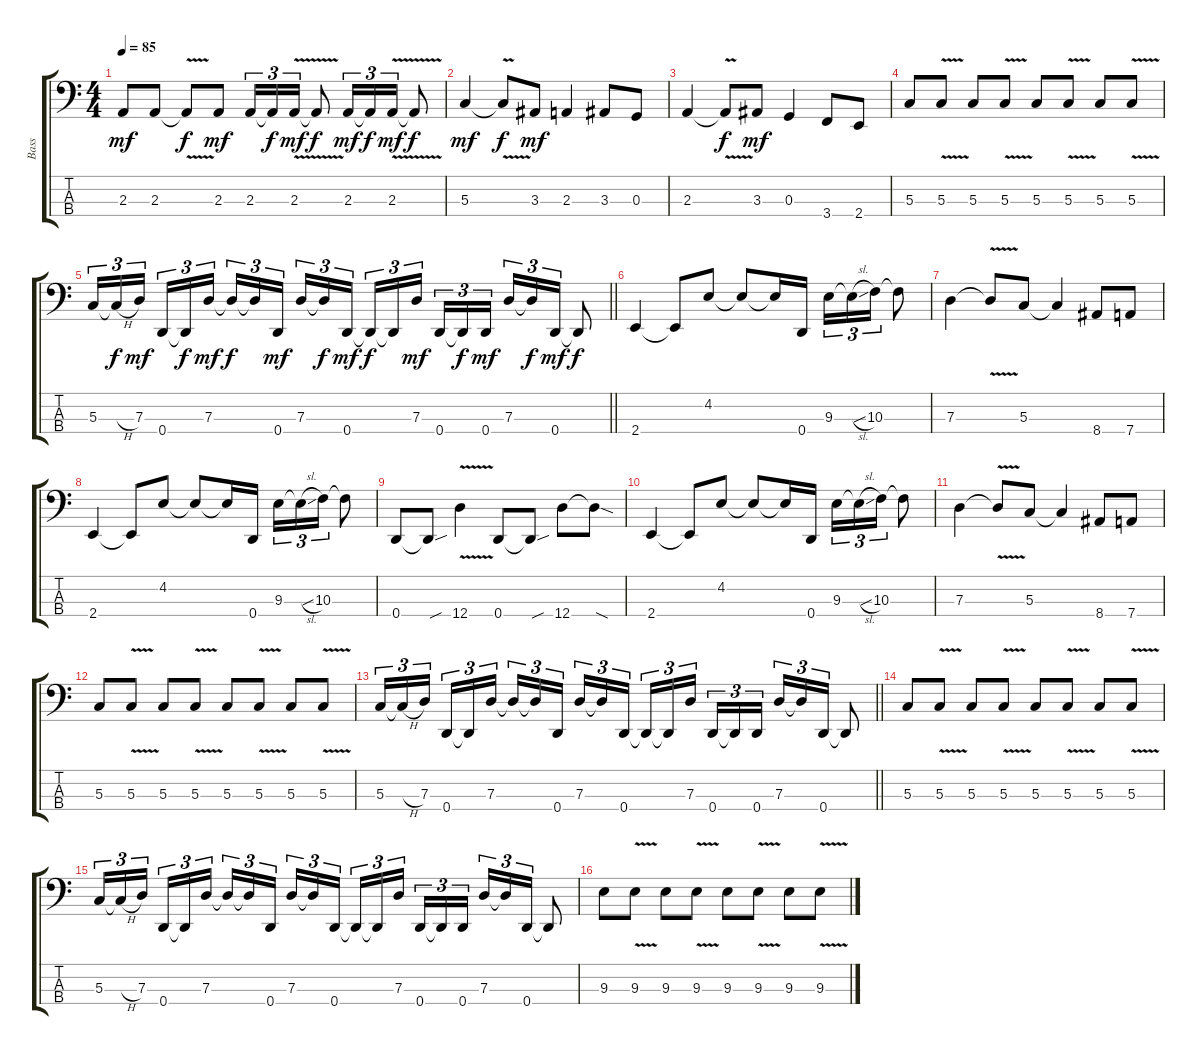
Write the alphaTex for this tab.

\track ("Bass" "Bass") {instrument electricbassfinger}
\staff {score tabs}
\tuning (F2 C2 G1 D1) {hide}
\ts (4 4)
\tempo 85
\clef f4
\ks c
2.3.8{dy mf} 2.3.8 2.3{v t}.8{dy f} 2.3.8{dy mf} 2.3.16{tu (3 2)} 2.3{t}.16{tu (3 2) dy f} 2.3{v}.16{tu (3 2) dy mf} 2.3{t}.8{dy f} 2.3.16{tu (3 2) dy mf} 2.3{t}.16{tu (3 2) dy f} 2.3{v}.16{tu (3 2) dy mf} 2.3{t}.8{dy f} |
5.3.4{dy mf} 5.3{v t}.8{dy f} 3.3.8{dy mf} 2.3.4 3.3.8 0.3.8 |
2.3.4 2.3{v t}.8{dy f} 3.3.8{dy mf} 0.3.4 3.4.8 2.4.8 |
5.3.8 5.3{v}.8 5.3.8 5.3{v}.8 5.3.8 5.3{v}.8 5.3.8 5.3{v}.8 |
\barLineRight lightlight
5.3.16{tu (3 2)} 5.3{h t}.16{tu (3 2) dy f} 7.3.16{tu (3 2) dy mf beam splitsecondary} 0.4.16{tu (3 2)} 0.4{t}.16{tu (3 2) dy f} 7.3.16{tu (3 2) dy mf} 7.3{t}.16{tu (3 2) dy f} 7.3{t}.16{tu (3 2)} 0.4.16{tu (3 2) dy mf beam splitsecondary} 7.3.16{tu (3 2)} 7.3{t}.16{tu (3 2) dy f} 0.4.16{tu (3 2) dy mf} 0.4{t}.16{tu (3 2) dy f} 0.4{t}.16{tu (3 2)} 7.3.16{tu (3 2) dy mf beam splitsecondary} 0.4.16{tu (3 2)} 0.4{t}.16{tu (3 2) dy f} 0.4.16{tu (3 2) dy mf} 7.3.16{tu (3 2)} 7.3{t}.16{tu (3 2) dy f} 0.4.16{tu (3 2) dy mf} 0.4{t}.8{dy f} |
2.4.4 2.4{t}.8 4.2.8 4.2{t}.8 4.2{t}.16 0.4.16 9.3.16{tu (3 2)} 9.3{sl t}.16{tu (3 2)} 10.3.16{tu (3 2)} 10.3{t}.8 |
7.3.4 7.3{v t}.8 5.3.8 5.3{t}.4 8.4.8 7.4.8 |
2.4.4 2.4{t}.8 4.2.8 4.2{t}.8 4.2{t}.16 0.4.16 9.3.16{tu (3 2)} 9.3{sl t}.16{tu (3 2)} 10.3.16{tu (3 2)} 10.3{t}.8 |
0.4.8 0.4{sou t}.8 12.4{v}.4 0.4.8 0.4{sou t}.8 12.4.8 12.4{sod t}.8 |
2.4.4 2.4{t}.8 4.2.8 4.2{t}.8 4.2{t}.16 0.4.16 9.3.16{tu (3 2)} 9.3{sl t}.16{tu (3 2)} 10.3.16{tu (3 2)} 10.3{t}.8 |
7.3.4 7.3{v t}.8 5.3.8 5.3{t}.4 8.4.8 7.4.8 |
5.3.8 5.3{v}.8 5.3.8 5.3{v}.8 5.3.8 5.3{v}.8 5.3.8 5.3{v}.8 |
\barLineRight lightlight
5.3.16{tu (3 2)} 5.3{h t}.16{tu (3 2)} 7.3.16{tu (3 2) beam splitsecondary} 0.4.16{tu (3 2)} 0.4{t}.16{tu (3 2)} 7.3.16{tu (3 2)} 7.3{t}.16{tu (3 2)} 7.3{t}.16{tu (3 2)} 0.4.16{tu (3 2) beam splitsecondary} 7.3.16{tu (3 2)} 7.3{t}.16{tu (3 2)} 0.4.16{tu (3 2)} 0.4{t}.16{tu (3 2)} 0.4{t}.16{tu (3 2)} 7.3.16{tu (3 2) beam splitsecondary} 0.4.16{tu (3 2)} 0.4{t}.16{tu (3 2)} 0.4.16{tu (3 2)} 7.3.16{tu (3 2)} 7.3{t}.16{tu (3 2)} 0.4.16{tu (3 2)} 0.4{t}.8 |
\section ("" "")
5.3.8 5.3{v}.8 5.3.8 5.3{v}.8 5.3.8 5.3{v}.8 5.3.8 5.3{v}.8 |
5.3.16{tu (3 2)} 5.3{h t}.16{tu (3 2)} 7.3.16{tu (3 2) beam splitsecondary} 0.4.16{tu (3 2)} 0.4{t}.16{tu (3 2)} 7.3.16{tu (3 2)} 7.3{t}.16{tu (3 2)} 7.3{t}.16{tu (3 2)} 0.4.16{tu (3 2) beam splitsecondary} 7.3.16{tu (3 2)} 7.3{t}.16{tu (3 2)} 0.4.16{tu (3 2)} 0.4{t}.16{tu (3 2)} 0.4{t}.16{tu (3 2)} 7.3.16{tu (3 2) beam splitsecondary} 0.4.16{tu (3 2)} 0.4{t}.16{tu (3 2)} 0.4.16{tu (3 2)} 7.3.16{tu (3 2)} 7.3{t}.16{tu (3 2)} 0.4.16{tu (3 2)} 0.4{t}.8 |
9.3.8 9.3{v}.8 9.3.8 9.3{v}.8 9.3.8 9.3{v}.8 9.3.8 9.3{v}.8
